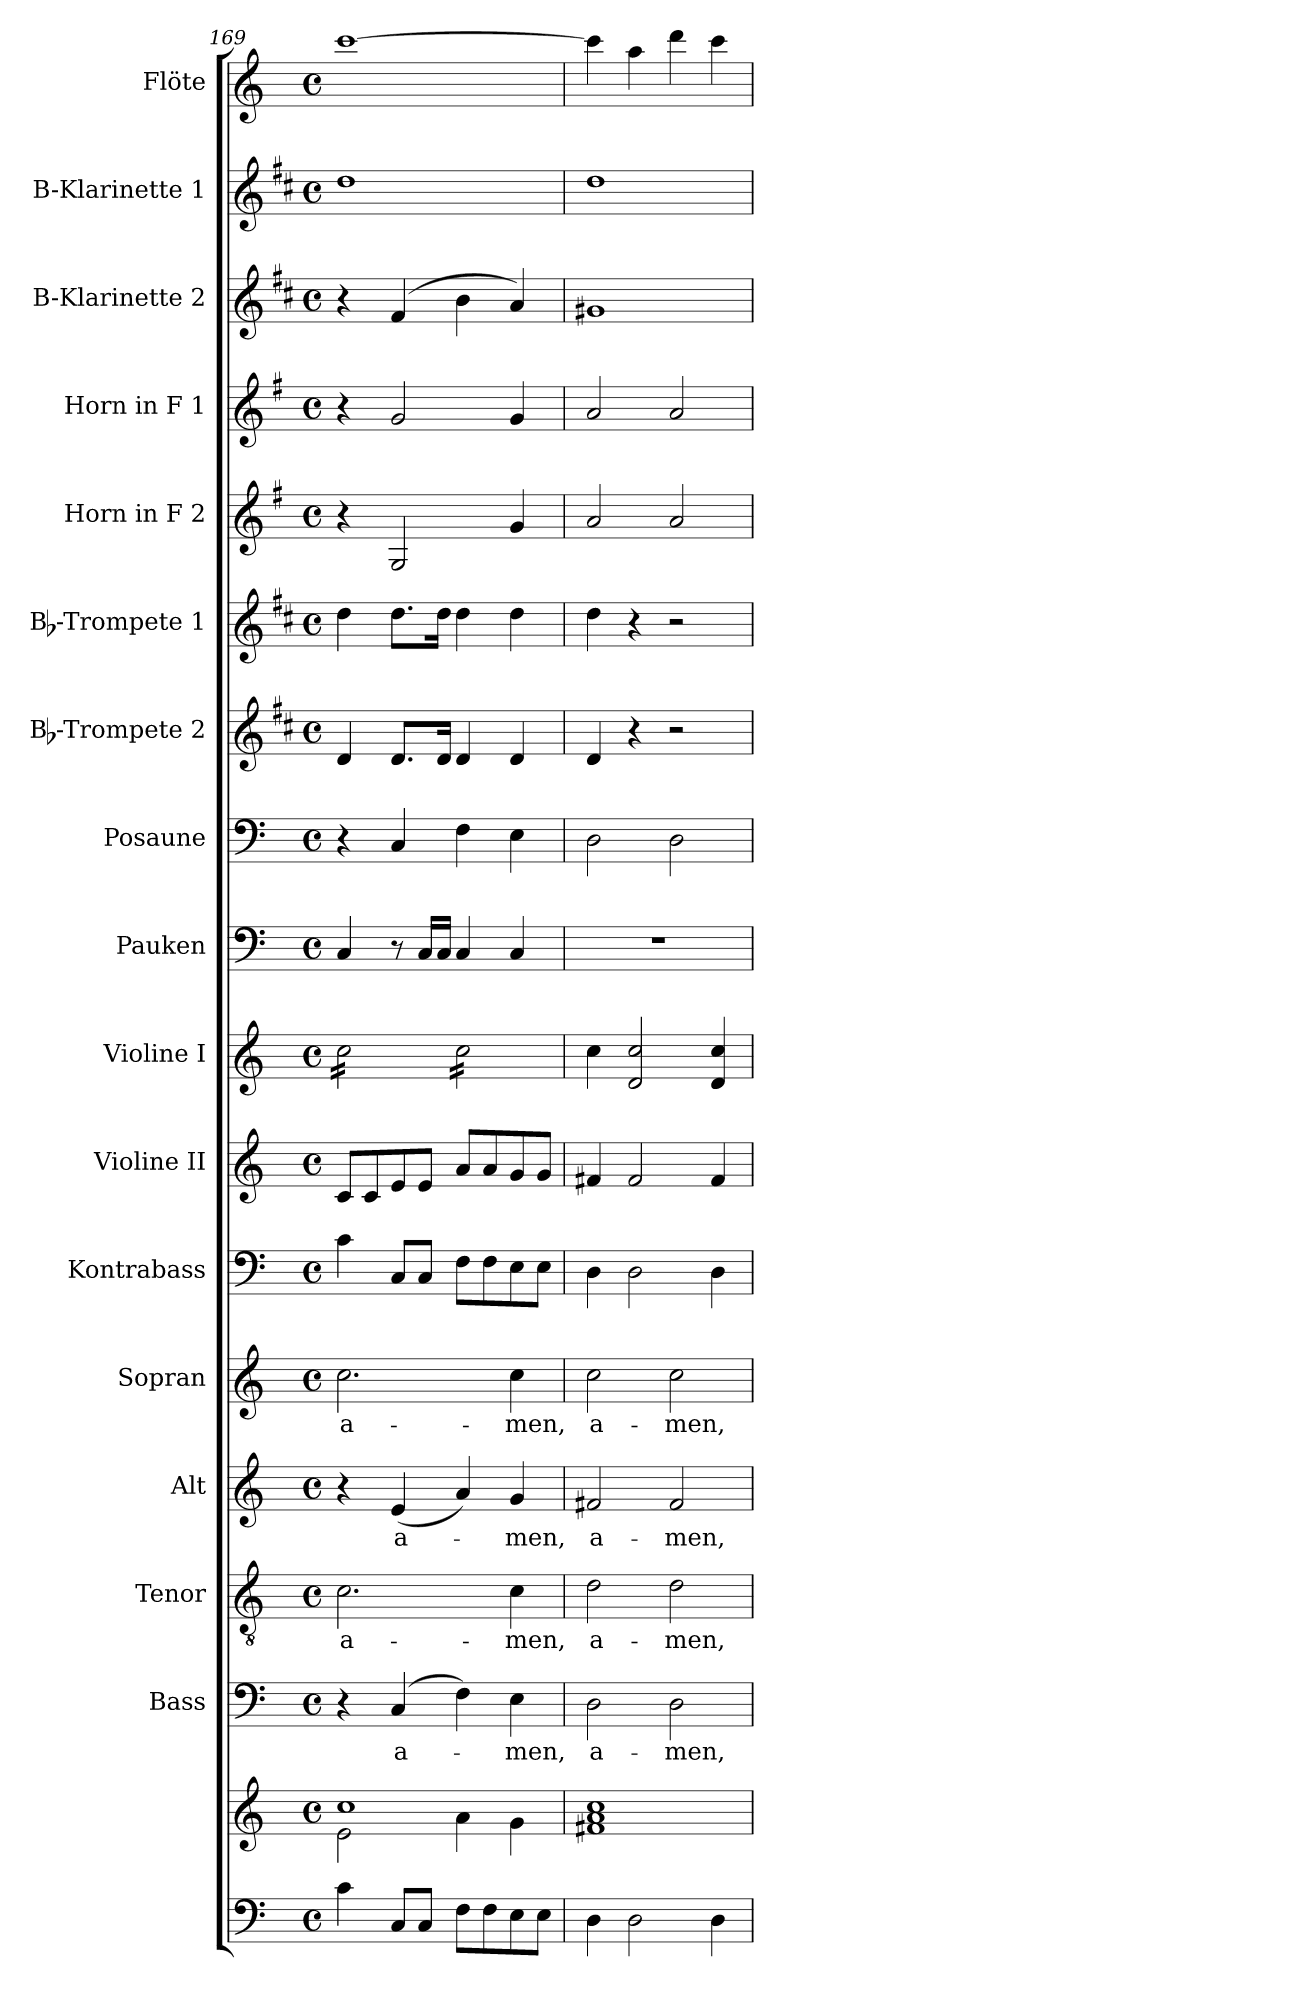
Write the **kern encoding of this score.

**kern	**kern	**kern	**text	**kern	**text	**kern	**text	**kern	**text	**kern	**kern	**kern	**kern	**kern	**kern	**kern	**kern	**kern	**kern	**kern	**kern
*part17	*part17	*part16	*part16	*part15	*part15	*part14	*part14	*part13	*part13	*part12	*part11	*part10	*part9	*part8	*part7	*part6	*part5	*part4	*part3	*part2	*part1
*staff18	*staff17	*staff16	*staff16	*staff15	*staff15	*staff14	*staff14	*staff13	*staff13	*staff12	*staff11	*staff10	*staff9	*staff8	*staff7	*staff6	*staff5	*staff4	*staff3	*staff2	*staff1
*	*	*I"Bass	*	*I"Tenor	*	*I"Alt	*	*I"Sopran	*	*I"Kontrabass	*I"Violine II	*I"Violine I	*I"Pauken	*I"Posaune	*I"Bb-Trompete 2	*I"Bb-Trompete 1	*I"Horn in F 2	*I"Horn in F 1	*I"B-Klarinette 2	*I"B-Klarinette 1	*I"Flöte
*	*	*I'B.	*	*I'T.	*	*I'A.	*	*I'S.	*	*I'Kb.	*I'Vl. II	*I'Vl. I	*I'Pk.	*I'Pos.	*I'Bb Trp. 2	*I'Bb Trp. 1	*I'Hrn. 2	*I'Hrn. 1	*I'B Kl. 2	*I'B Kl. 1	*I'Fl.
*clefF4	*clefG2	*clefF4	*	*clefGv2	*	*clefG2	*	*clefG2	*	*clefF4	*clefG2	*clefG2	*clefF4	*clefF4	*clefG2	*clefG2	*clefG2	*clefG2	*clefG2	*clefG2	*clefG2
*	*	*	*	*	*	*	*	*	*	*ITrd7c12	*	*	*	*	*ITrd1c2	*ITrd1c2	*ITrd4c7	*ITrd4c7	*ITrd1c2	*ITrd1c2	*
*k[]	*k[]	*k[]	*	*k[]	*	*k[]	*	*k[]	*	*k[]	*k[]	*k[]	*k[]	*k[]	*k[]	*k[]	*k[]	*k[]	*k[]	*k[]	*k[]
*C:	*C:	*C:	*	*C:	*	*C:	*	*C:	*	*C:	*C:	*C:	*C:	*C:	*C:	*C:	*C:	*C:	*C:	*C:	*C:
*M4/4	*M4/4	*M4/4	*	*M4/4	*	*M4/4	*	*M4/4	*	*M4/4	*M4/4	*M4/4	*M4/4	*M4/4	*M4/4	*M4/4	*M4/4	*M4/4	*M4/4	*M4/4	*M4/4
*met(c)	*met(c)	*met(c)	*	*met(c)	*	*met(c)	*	*met(c)	*	*met(c)	*met(c)	*met(c)	*met(c)	*met(c)	*met(c)	*met(c)	*met(c)	*met(c)	*met(c)	*met(c)	*met(c)
=169	=169	=169	=169	=169	=169	=169	=169	=169	=169	=169	=169	=169	=169	=169	=169	=169	=169	=169	=169	=169	=169
*	*^	*	*	*	*	*	*	*	*	*	*	*	*	*	*	*	*	*	*	*	*
!	!	!	!	!	!	!LO:LY:b	!	!	!	!LO:LY:b	!	!	!	!	!	!	!	!	!	!	!	!
*	*	*	*	*	*	*	*	*	*	*	*	*	*tremolo	*	*	*	*	*	*	*	*	*
4c\	1cc	2e\	4r	.	2.c\	a-	4r	.	2.cc\	a-	4C\	8c/L	16cc\LL	4C/	4r	4c/	4cc\	4r	4r	4r	1cc	[1ccc
.	.	.	.	.	.	.	.	.	.	.	.	.	16cc\	.	.	.	.	.	.	.	.	.
.	.	.	.	.	.	.	.	.	.	.	.	8c/	16cc\	.	.	.	.	.	.	.	.	.
.	.	.	.	.	.	.	.	.	.	.	.	.	16cc\	.	.	.	.	.	.	.	.	.
!	!	!	!	!LO:LY:b	!	!	!	!LO:LY:b	!	!	!	!	!	!	!	!	!	!	!	!	!	!
8C/L	.	.	(4C/	a-	.	.	(<4e/	a-	.	.	8CC/L	8e/	16cc\	8r	4C/	8.c/L	8.cc\L	2C/	2c/	(4e/	.	.
.	.	.	.	.	.	.	.	.	.	.	.	.	16cc\	.	.	.	.	.	.	.	.	.
8C/J	.	.	.	.	.	.	.	.	.	.	8CC/J	8e/J	16cc\	16C/LL	.	.	.	.	.	.	.	.
.	.	.	.	.	.	.	.	.	.	.	.	.	16cc\JJ	16C/JJ	.	16c/Jk	16cc\Jk	.	.	.	.	.
8F\L	.	4a\	4F\)	.	.	.	4a/)	.	.	.	8FF\L	8a/L	16cc\LL	4C/	4F\	4c/	4cc\	.	.	4a\	.	.
.	.	.	.	.	.	.	.	.	.	.	.	.	16cc\	.	.	.	.	.	.	.	.	.
8F\	.	.	.	.	.	.	.	.	.	.	8FF\	8a/	16cc\	.	.	.	.	.	.	.	.	.
.	.	.	.	.	.	.	.	.	.	.	.	.	16cc\	.	.	.	.	.	.	.	.	.
!	!	!	!	!LO:LY:b	!	!LO:LY:b	!	!LO:LY:b	!	!LO:LY:b	!	!	!	!	!	!	!	!	!	!	!	!
8E\	.	4g\	4E\	-men,	4c\	-men,	4g/	-men,	4cc\	-men,	8EE\	8g/	16cc\	4C/	4E\	4c/	4cc\	4c/	4c/	4g/)	.	.
.	.	.	.	.	.	.	.	.	.	.	.	.	16cc\	.	.	.	.	.	.	.	.	.
8E\J	.	.	.	.	.	.	.	.	.	.	8EE\J	8g/J	16cc\	.	.	.	.	.	.	.	.	.
.	.	.	.	.	.	.	.	.	.	.	.	.	16cc\JJ	.	.	.	.	.	.	.	.	.
*	*	*	*	*	*	*	*	*	*	*	*	*	*Xtremolo	*	*	*	*	*	*	*	*	*
*	*v	*v	*	*	*	*	*	*	*	*	*	*	*	*	*	*	*	*	*	*	*	*
=170	=170	=170	=170	=170	=170	=170	=170	=170	=170	=170	=170	=170	=170	=170	=170	=170	=170	=170	=170	=170	=170
!	!	!	!LO:LY:b	!	!LO:LY:b	!	!LO:LY:b	!	!LO:LY:b	!	!	!	!	!	!	!	!	!	!	!	!
4D\	1f#X 1a 1cc	2D\	a-	2d\	a-	2f#X/	a-	2cc\	a-	4DD\	4f#X/	4cc\	1r	2D\	4c/	4cc\	2d/	2d/	1f#X	1cc	4ccc\]
2D\	.	.	.	.	.	.	.	.	.	2DD\	2f#/	2d/ 2cc/	.	.	4r	4r	.	.	.	.	4aa\
!	!	!	!LO:LY:b	!	!LO:LY:b	!	!LO:LY:b	!	!LO:LY:b	!	!	!	!	!	!	!	!	!	!	!	!
.	.	2D\	-men,	2d\	-men,	2f#/	-men,	2cc\	-men,	.	.	.	.	2D\	2r	2r	2d/	2d/	.	.	4ddd\
4D\	.	.	.	.	.	.	.	.	.	4DD\	4f#/	4d/ 4cc/	.	.	.	.	.	.	.	.	4ccc\
=	=	=	=	=	=	=	=	=	=	=	=	=	=	=	=	=	=	=	=	=	=
*-	*-	*-	*-	*-	*-	*-	*-	*-	*-	*-	*-	*-	*-	*-	*-	*-	*-	*-	*-	*-	*-
